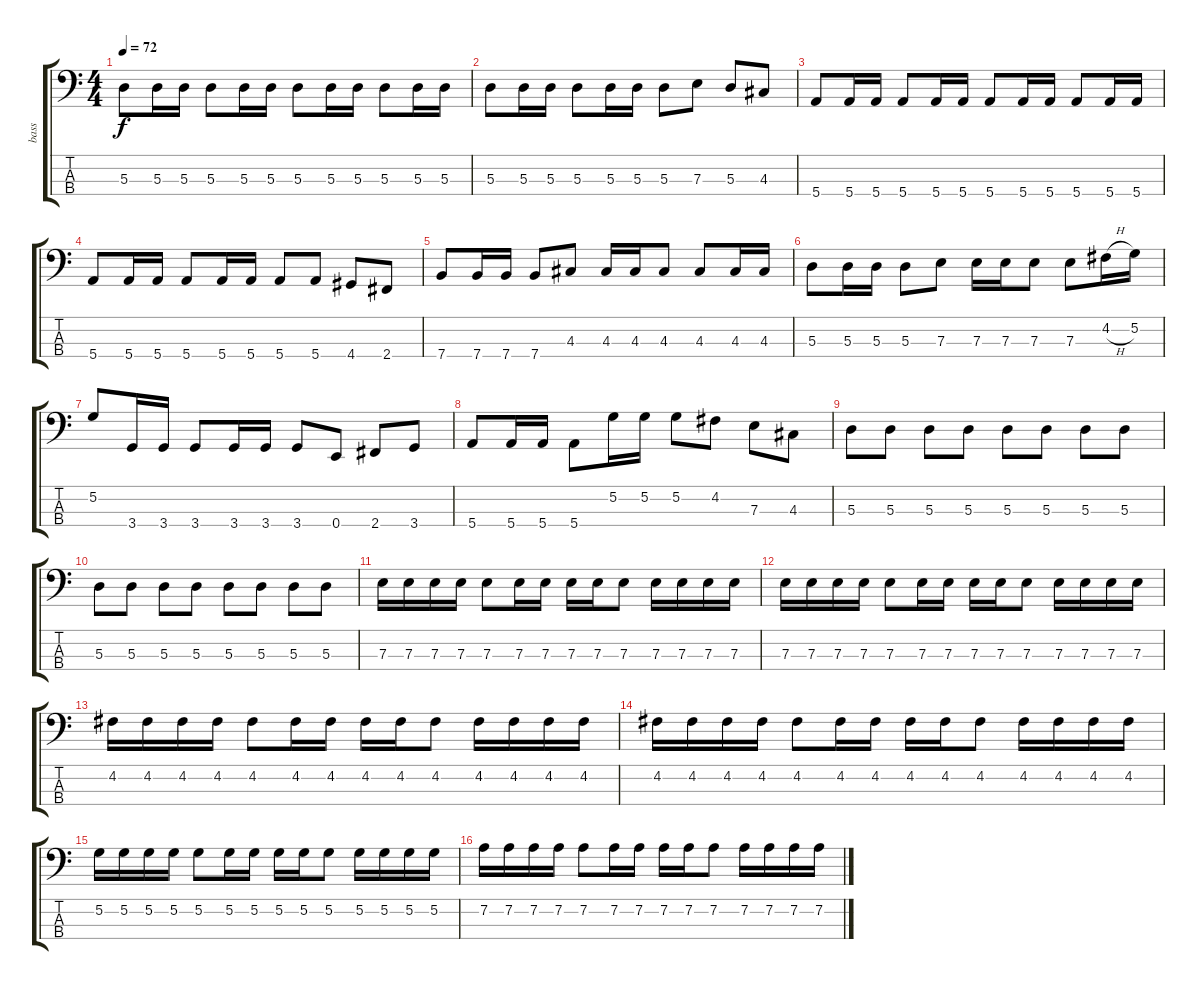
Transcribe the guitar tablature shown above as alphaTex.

\track ("bass" "bass") {instrument electricbasspick}
\staff {score tabs}
\tuning (G2 D2 A1 E1) {hide}
\ts (4 4)
\tempo 72
\clef f4
\ks c
5.3.8{dy f} 5.3.16 5.3.16 5.3.8 5.3.16 5.3.16 5.3.8 5.3.16 5.3.16 5.3.8 5.3.16 5.3.16 |
5.3.8 5.3.16 5.3.16 5.3.8 5.3.16 5.3.16 5.3.8 7.3.8 5.3.8 4.3.8 |
5.4.8 5.4.16 5.4.16 5.4.8 5.4.16 5.4.16 5.4.8 5.4.16 5.4.16 5.4.8 5.4.16 5.4.16 |
5.4.8 5.4.16 5.4.16 5.4.8 5.4.16 5.4.16 5.4.8 5.4.8 4.4.8 2.4.8 |
7.4.8 7.4.16 7.4.16 7.4.8 4.3.8 4.3.16 4.3.16 4.3.8 4.3.8 4.3.16 4.3.16 |
5.3.8 5.3.16 5.3.16 5.3.8 7.3.8 7.3.16 7.3.16 7.3.8 7.3.8 4.2{h}.16 5.2.16 |
5.2.8 3.4.16 3.4.16 3.4.8 3.4.16 3.4.16 3.4.8 0.4.8 2.4.8 3.4.8 |
5.4.8 5.4.16 5.4.16 5.4.8 5.2.16 5.2.16 5.2.8 4.2.8 7.3.8 4.3.8 |
5.3.8 5.3.8 5.3.8 5.3.8 5.3.8 5.3.8 5.3.8 5.3.8 |
5.3.8 5.3.8 5.3.8 5.3.8 5.3.8 5.3.8 5.3.8 5.3.8 |
7.3.16 7.3.16 7.3.16 7.3.16 7.3.8 7.3.16 7.3.16 7.3.16 7.3.16 7.3.8 7.3.16 7.3.16 7.3.16 7.3.16 |
7.3.16 7.3.16 7.3.16 7.3.16 7.3.8 7.3.16 7.3.16 7.3.16 7.3.16 7.3.8 7.3.16 7.3.16 7.3.16 7.3.16 |
4.2.16 4.2.16 4.2.16 4.2.16 4.2.8 4.2.16 4.2.16 4.2.16 4.2.16 4.2.8 4.2.16 4.2.16 4.2.16 4.2.16 |
4.2.16 4.2.16 4.2.16 4.2.16 4.2.8 4.2.16 4.2.16 4.2.16 4.2.16 4.2.8 4.2.16 4.2.16 4.2.16 4.2.16 |
5.2.16 5.2.16 5.2.16 5.2.16 5.2.8 5.2.16 5.2.16 5.2.16 5.2.16 5.2.8 5.2.16 5.2.16 5.2.16 5.2.16 |
7.2.16 7.2.16 7.2.16 7.2.16 7.2.8 7.2.16 7.2.16 7.2.16 7.2.16 7.2.8 7.2.16 7.2.16 7.2.16 7.2.16
